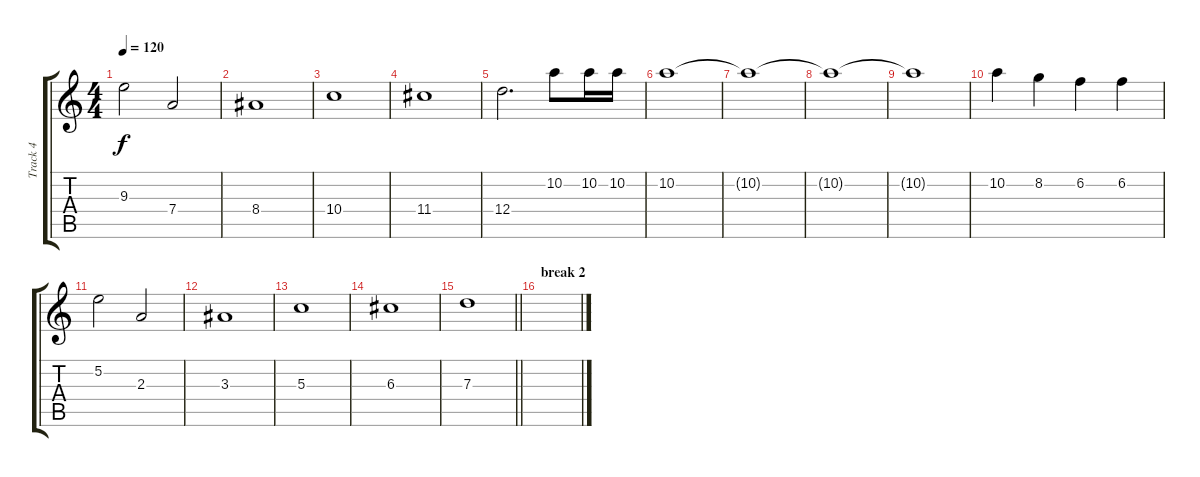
\track ("Track 4" "Track 4") {instrument overdrivenguitar}
\staff {score tabs}
\tuning (E4 B3 G3 D3 A2 E2) {hide}
\ts (4 4)
\tempo 120
\clef g2
\ks c
9.3.2{dy f} 7.4.2 |
8.4.1 |
10.4.1 |
11.4.1 |
12.4.2{d} 10.2.8 10.2.16 10.2.16 |
10.2.1 |
10.2{t}.1 |
10.2{t}.1 |
10.2{t}.1 |
10.2.4 8.2.4 6.2.4 6.2.4 |
5.2.2 2.3.2 |
3.3.1 |
5.3.1 |
6.3.1 |
\barLineRight lightlight
7.3.1 |
\section ("" "break 2")
